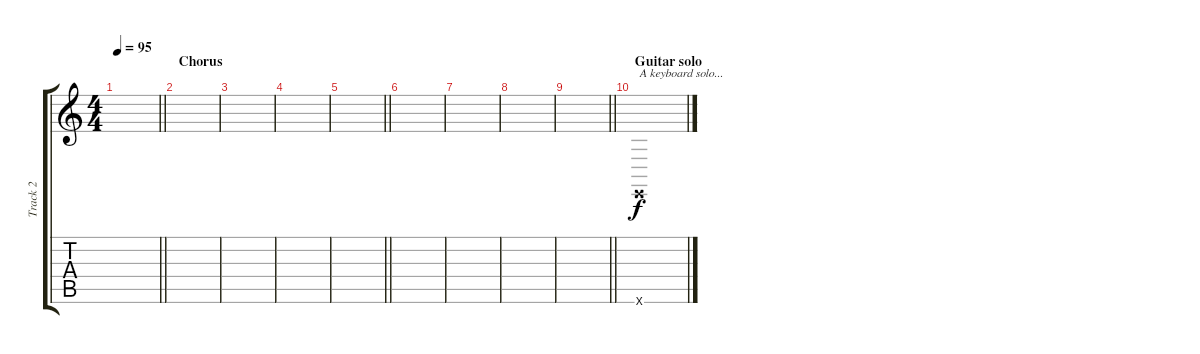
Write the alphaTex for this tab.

\track ("Track 2" "Track 2") {instrument lead2sawtooth}
\staff {score tabs}
\tuning (E4 B3 G3 D3 A2 E2) {hide}
\ts (4 4)
\tempo 95
\clef g2
\barLineRight lightlight
\ks c
|
\section ("" "Chorus")
|
|
|
\barLineRight lightlight
|
|
|
|
\barLineRight lightlight
|
\section ("" "Guitar solo")
0.6{x}.1{txt "A keyboard solo..."}
